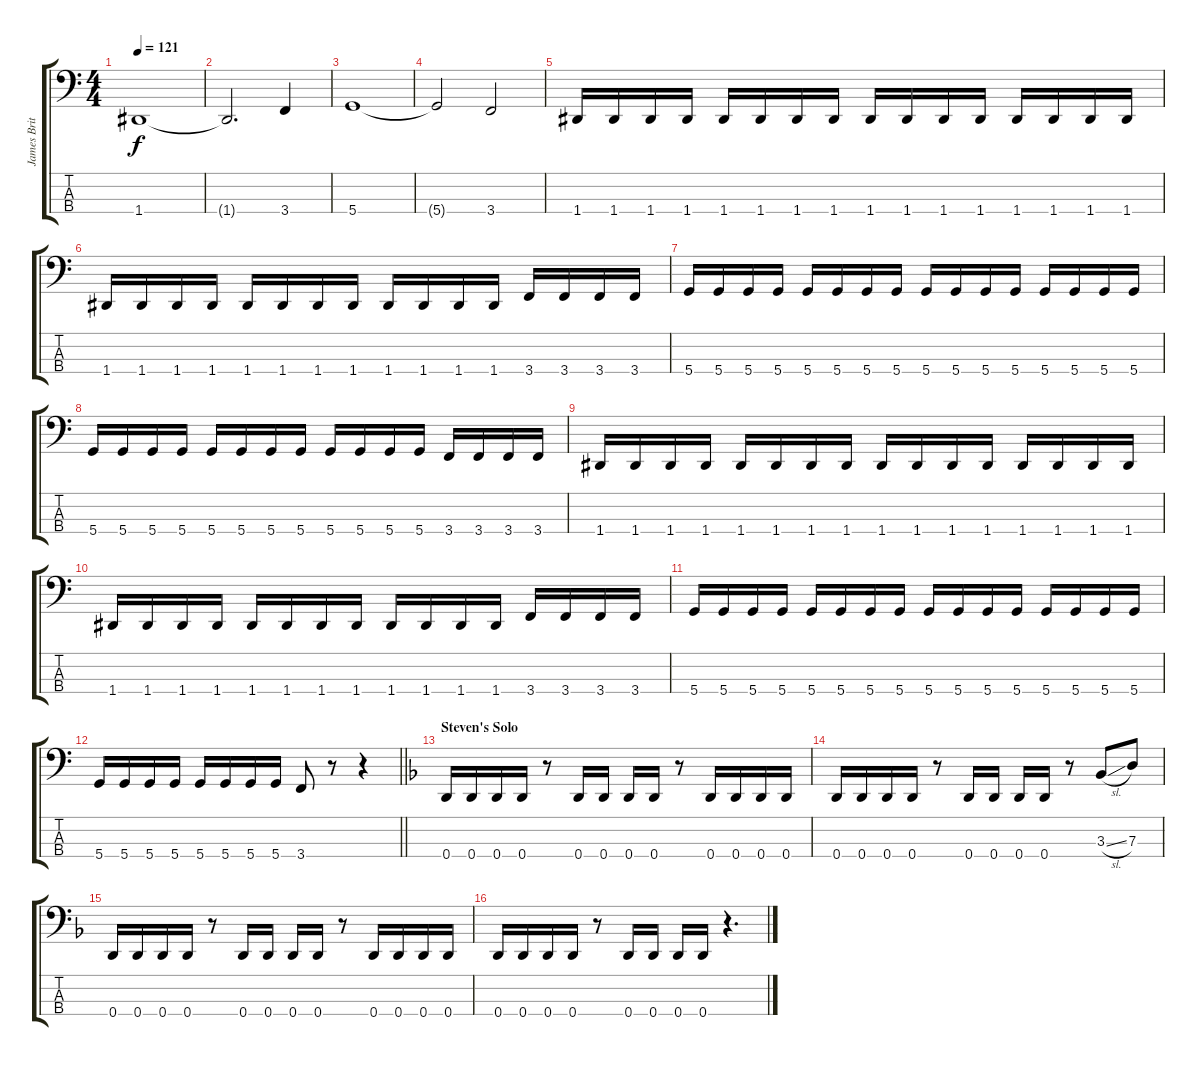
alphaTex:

\track ("James Britton" "James Brit") {instrument electricbasspick}
\staff {score tabs}
\tuning (F2 C2 G1 D1) {hide}
\ts (4 4)
\tempo 121
\clef f4
\ks c
1.4.1{dy f} |
1.4{t}.2{d} 3.4.4 |
5.4.1 |
5.4{t}.2 3.4.2 |
1.4.16 1.4.16 1.4.16 1.4.16 1.4.16 1.4.16 1.4.16 1.4.16 1.4.16 1.4.16 1.4.16 1.4.16 1.4.16 1.4.16 1.4.16 1.4.16 |
1.4.16 1.4.16 1.4.16 1.4.16 1.4.16 1.4.16 1.4.16 1.4.16 1.4.16 1.4.16 1.4.16 1.4.16 3.4.16 3.4.16 3.4.16 3.4.16 |
5.4.16 5.4.16 5.4.16 5.4.16 5.4.16 5.4.16 5.4.16 5.4.16 5.4.16 5.4.16 5.4.16 5.4.16 5.4.16 5.4.16 5.4.16 5.4.16 |
5.4.16 5.4.16 5.4.16 5.4.16 5.4.16 5.4.16 5.4.16 5.4.16 5.4.16 5.4.16 5.4.16 5.4.16 3.4.16 3.4.16 3.4.16 3.4.16 |
1.4.16 1.4.16 1.4.16 1.4.16 1.4.16 1.4.16 1.4.16 1.4.16 1.4.16 1.4.16 1.4.16 1.4.16 1.4.16 1.4.16 1.4.16 1.4.16 |
1.4.16 1.4.16 1.4.16 1.4.16 1.4.16 1.4.16 1.4.16 1.4.16 1.4.16 1.4.16 1.4.16 1.4.16 3.4.16 3.4.16 3.4.16 3.4.16 |
5.4.16 5.4.16 5.4.16 5.4.16 5.4.16 5.4.16 5.4.16 5.4.16 5.4.16 5.4.16 5.4.16 5.4.16 5.4.16 5.4.16 5.4.16 5.4.16 |
\barLineRight lightlight
5.4.16 5.4.16 5.4.16 5.4.16 5.4.16 5.4.16 5.4.16 5.4.16 3.4.8 r.8 r.4 |
\section ("" "Steven's Solo")
\ks f
0.4.16 0.4.16 0.4.16 0.4.16 r.8 0.4.16 0.4.16 0.4.16 0.4.16 r.8 0.4.16 0.4.16 0.4.16 0.4.16 |
0.4.16 0.4.16 0.4.16 0.4.16 r.8 0.4.16 0.4.16 0.4.16 0.4.16 r.8 3.3{sl}.8 7.3.8 |
0.4.16 0.4.16 0.4.16 0.4.16 r.8 0.4.16 0.4.16 0.4.16 0.4.16 r.8 0.4.16 0.4.16 0.4.16 0.4.16 |
0.4.16 0.4.16 0.4.16 0.4.16 r.8 0.4.16 0.4.16 0.4.16 0.4.16 r.4{d}
